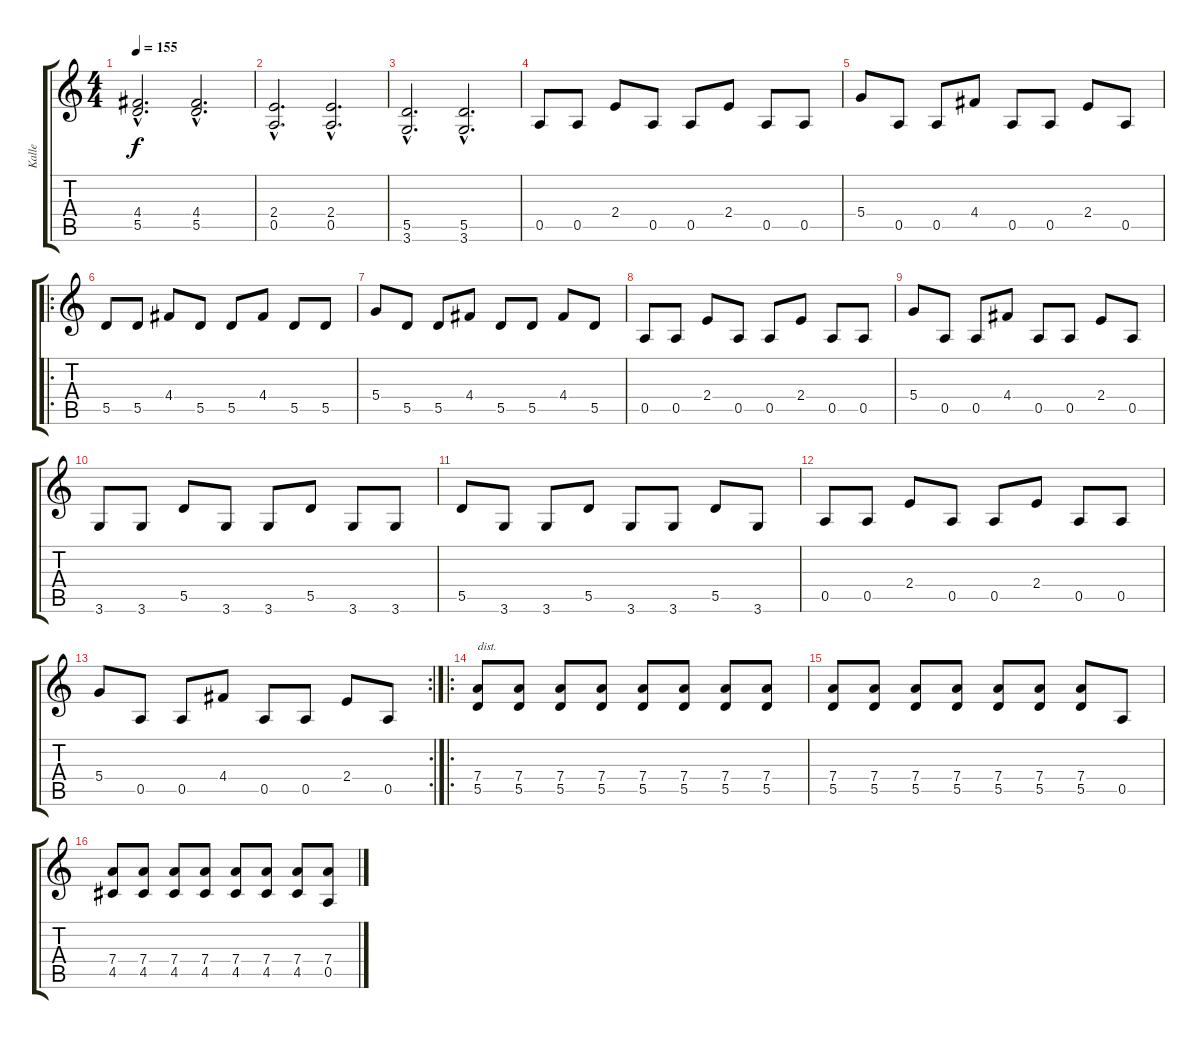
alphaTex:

\track ("Kalle" "Kalle") {instrument electricguitarclean}
\staff {score tabs}
\tuning (E4 B3 G3 D3 A2 E2) {hide}
\ts (4 4)
\tempo 155
\clef g2
\ks c
(4.4{hac} 5.5).2{d dy f instrument electricguitarclean} (4.4 5.5{hac}).2{d} |
(2.4{hac} 0.5{hac}).2{d} (2.4{hac} 0.5{hac}).2{d} |
(5.5{hac} 3.6{hac}).2{d} (5.5{hac} 3.6{hac}).2{d} |
0.5.8 0.5.8 2.4.8 0.5.8 0.5.8 2.4.8 0.5.8 0.5.8 |
5.4.8 0.5.8 0.5.8 4.4.8 0.5.8 0.5.8 2.4.8 0.5.8 |
\ro
5.5.8 5.5.8 4.4.8 5.5.8 5.5.8 4.4.8 5.5.8 5.5.8 |
5.4.8 5.5.8 5.5.8 4.4.8 5.5.8 5.5.8 4.4.8 5.5.8 |
0.5.8 0.5.8 2.4.8 0.5.8 0.5.8 2.4.8 0.5.8 0.5.8 |
5.4.8 0.5.8 0.5.8 4.4.8 0.5.8 0.5.8 2.4.8 0.5.8 |
3.6.8 3.6.8 5.5.8 3.6.8 3.6.8 5.5.8 3.6.8 3.6.8 |
5.5.8 3.6.8 3.6.8 5.5.8 3.6.8 3.6.8 5.5.8 3.6.8 |
0.5.8 0.5.8 2.4.8 0.5.8 0.5.8 2.4.8 0.5.8 0.5.8 |
\rc 2
5.4.8 0.5.8 0.5.8 4.4.8 0.5.8 0.5.8 2.4.8 0.5.8 |
\ro
(7.4 5.5).8{txt "dist." instrument distortionguitar} (7.4 5.5).8 (7.4 5.5).8 (7.4 5.5).8 (7.4 5.5).8 (7.4 5.5).8 (7.4 5.5).8 (7.4 5.5).8 |
(7.4 5.5).8 (7.4 5.5).8 (7.4 5.5).8 (7.4 5.5).8 (7.4 5.5).8 (7.4 5.5).8 (7.4 5.5).8 0.5.8 |
(7.4 4.5).8 (7.4 4.5).8 (7.4 4.5).8 (7.4 4.5).8 (7.4 4.5).8 (7.4 4.5).8 (7.4 4.5).8 (7.4 0.5).8
